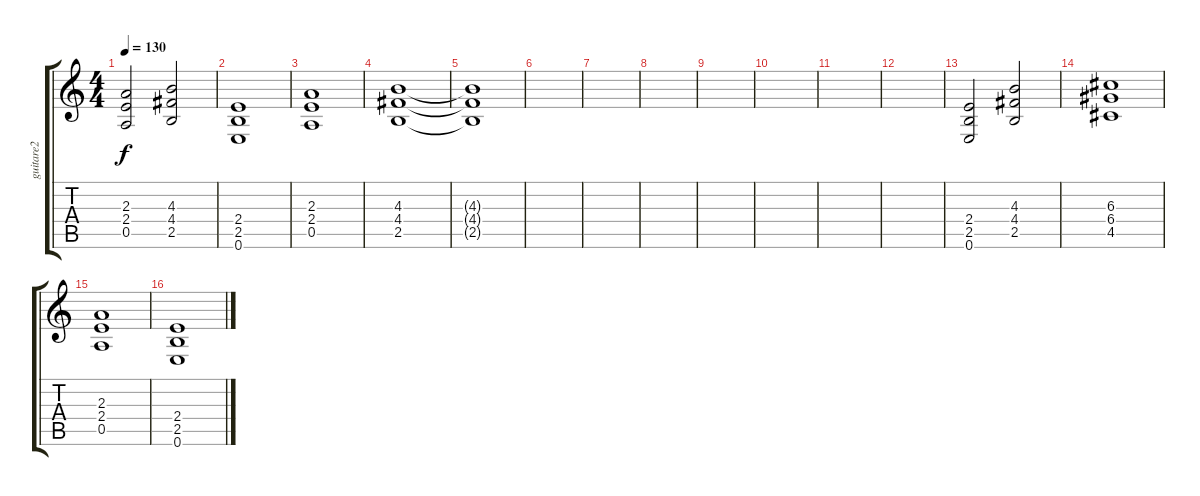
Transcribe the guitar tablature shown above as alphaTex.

\track ("guitare2" "guitare2") {instrument overdrivenguitar}
\staff {score tabs}
\tuning (E4 B3 G3 D3 A2 E2) {hide}
\ts (4 4)
\tempo 130
\clef g2
\ks c
(2.3 2.4 0.5).2{dy f} (4.3 4.4 2.5).2 |
(2.4 2.5 0.6).1 |
(2.3 2.4 0.5).1 |
(4.3 4.4 2.5).1 |
(4.3{t} 4.4{t} 2.5{t}).1 |
|
|
|
|
|
|
|
(2.4 2.5 0.6).2 (4.3 4.4 2.5).2 |
(6.3 6.4 4.5).1 |
(2.3 2.4 0.5).1 |
(2.4 2.5 0.6).1
